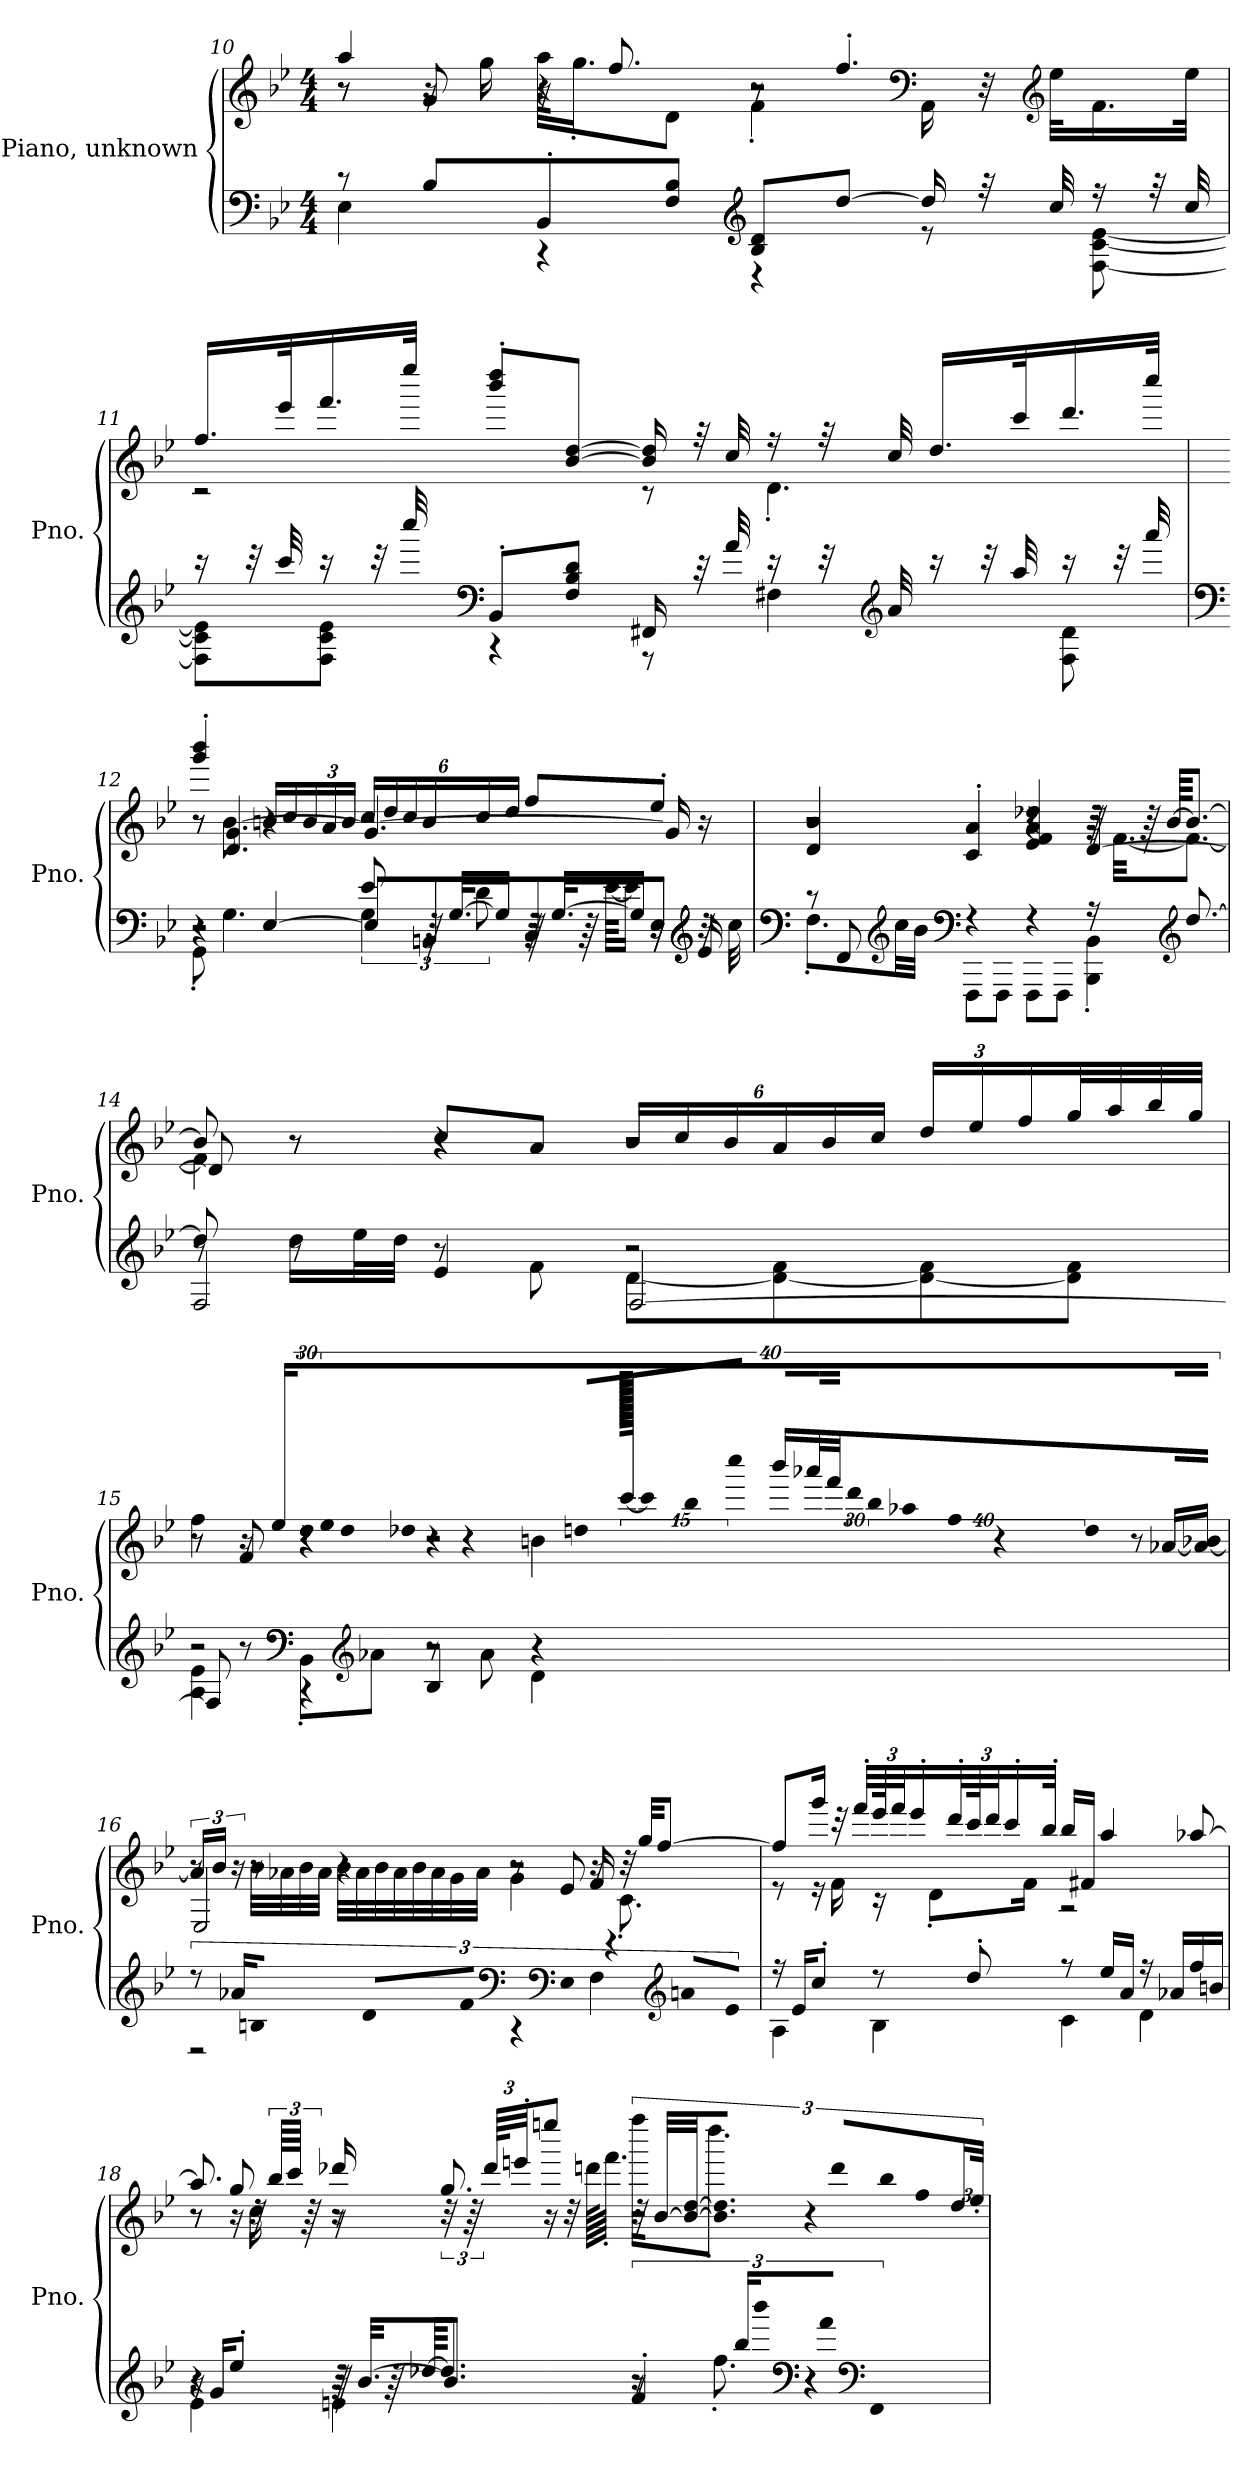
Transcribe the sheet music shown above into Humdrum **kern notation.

**kern	**kern
*part1	*part1
*staff2	*staff1
*I"Piano, unknown	*
*I'Pno.	*
!!LO:LB:g=z
*clefF4	*clefG2
*k[b-e-]	*k[b-e-]
*M4/4	*M4/4
=10	=10
*^	*^
*	*	*	*^
8r	4E-\	4aa/	8r	8r
8B-/L	.	.	16r	8g/
.	.	.	16gg\	.
8BB-'/	4r	16r	32aa\KLL	4r
.	.	.	16.gg'\J	.
.	.	8.ff/	.	.
8F/ 8B-/J	.	.	8d\J	.
*clefG2	*	*	*	*
8B-/ 8d/L	4r	8r	4f'\	2r
[8dd/J	.	4.ff'/	.	.
*	*	*clefF4	*	*
16dd/]	8r	.	16AA\	.
32r	.	.	32r	.
*	*	*clefG2	*	*
32cc/	.	.	32ee-\KLL	.
16r	[8F\ [8c\ [8e-\	.	16.f\	.
32r	.	.	.	.
32cc/	.	.	32ee-\JJk	.
*	*	*	*v	*v
!!LO:LB:g=z
=11	=11	=11	=11
16r	8F\] 8c\] 8e-\]L	16.ff/LL	2r
32r	.	.	.
32ccc/	.	32eee-/K	.
16r	8F\ 8c\ 8e-\J	16.fff/	.
32r	.	.	.
32cccc/	.	32eeee-/JJk	.
*clefF4	*	*	*
8BB-'/L	4r	8bbb-/' 8dddd/'L	.
8F/ 8B-/ 8d/J	.	[8b-/ [8dd/J	.
16FF#X/	8r	16b-/] 16dd/]	8r
32r	.	32r	.
32a/	.	32cc/	.
16r	4F#X\	16r	4.d'\
32r	.	32r	.
*clefG2	*	*	*
32a/	.	32cc/	.
16r	.	16.dd/LL	.
32r	.	.	.
32aa/	.	32ccc/K	.
16r	8F#\ 8d\	16.ddd/	.
32r	.	.	.
32aaa/	.	32cccc/JJk	.
*v	*v	*	*
*	*v	*v
!!LO:LB:g=z
=12	=12
*clefF4	*
*^	*^
*	*^	*	*^
2r	8GG'\	4r	4ggg/' 4bbb-/'	8r	8r
.	4.G\	.	.	8b-\	4.d/ [4.g/
.	.	[4E-/	16bn/LL	4r	.
.	.	.	16cc/	.	.
*	*	*	*Xbrackettup	*	*
.	.	.	24b/	.	.
.	.	.	24a/	.	.
.	.	.	24b/JJ	.	.
8e-/	6G\	8E-/L]	24cc/LL	2r	4.g/_
.	.	.	24dd/	.	.
.	.	.	24cc/	.	.
64r	.	8BBn/	24b/	.	.
[32.G/KLL	.	.	.	.	.
.	12d\	.	24cc/	.	.
16G/JJ]	.	.	.	.	.
.	.	.	24dd/JJ	.	.
64r	32r	8C/	8ff/L	.	.
[32.G/KLL	.	.	.	.	.
.	64r	.	.	.	.
.	[64e-\KKLL	.	.	.	.
16G/JJ]	16e-\JJ]	.	.	.	.
16r	16r	8E-/J	8ee-'/J	.	16g/]
*clefG2	*	*	*	*	*
16e-/	32r	.	.	.	16r
.	32cc\	.	.	.	.
*v	*v	*v	*	*	*
!!LO:PB:g=z	!!	!!
=13	=13	=13	=13
*clefF4	*	*	*
*^	*	*	*
8r	8.F'\L	4d/ 4b-/	2r	2r
8FF/	.	.	.	.
*clefG2	*	*	*	*
.	32cc\LL	.	.	.
.	32b-\JJJ	.	.	.
*clefF4	*	*	*	*
4r	8FFF\L	4c/' 4a/'	.	.
.	8FFF\J	.	.	.
4r	8FFF\L	4e-/ 4f/ 4a/ 4dd-X/	4r	4r
.	8FFF\J	.	.	.
16r	4BBB-\' 4BB-\'	32r	64r	[4d/
.	.	.	[32.f\KKL	.
.	.	64r	.	.
.	.	[64b-/KKKL	.	.
*clefG2	*	*	*	*
[8.dd/	.	8.b-/J_	8.f\J_	.
=14	=14	=14	=14	=14
*	*^	*	*	*
8dd/]	8r	2F/	8b-/]	4f\]	8d/]
8r	16dd\LL	.	8r	.	8r
.	32ee-\L	.	.	.	.
.	32dd\JJJ	.	.	.	.
4e-/	8r	.	8cc/L	4r	4r
.	8f\	.	8a/J	.	.
2r	[8d\L	[2F/	24b-/LL	2r	2r
.	.	.	24cc/	.	.
.	.	.	24b-/	.	.
.	8d\_ 8f\	.	24a/	.	.
.	.	.	24b-/	.	.
.	.	.	24cc/JJ	.	.
.	8d\_ 8f\	.	24dd/LL	.	.
.	.	.	24ee-/	.	.
.	.	.	24ff/	.	.
.	8d\] 8f\J	.	32gg/L	.	.
.	.	.	32aa/	.	.
.	.	.	32bb-/	.	.
.	.	.	32gg/JJJ	.	.
!!LO:LB:g=z	!!	!!
=15	=15	=15	=15	=15	=15
2r	4A\ 4e-\	8F/]	8r	4ff\	8r
.	.	8r	16r	.	8f/
.	.	.	16ee-/LL	.	.
*clefF4	*	*	*	*	*
*	*	*	*brackettup	*	*
!	!	!	!LO:N:vis=64	!	!
.	8BB-'\L	4r	960%17dd/KL	4r	4r
!	!	!	!LO:N:vis=32	!	!
.	.	.	640%23ee-/	.	.
!	!	!	!LO:N:vis=64	!	!
.	.	.	960%17dd/L	.	.
!	!	!	!LO:N:vis=64	!	!
.	.	.	960%17dd-X/JJJJ	.	.
!	!	!	!LO:N:vis=64	!	!
.	.	.	960%17r	.	.
.	.	.	1920ryy	.	.
!	!	!	!LO:N:vis=64	!	!
.	.	.	960%17ddn/KKLL	.	.
*clefG2	*	*	*	*	*
.	8a-X\J	.	[1920ccc/	.	.
.	.	.	1920%79ccc/]	.	.
.	.	.	24bb-/	.	.
.	.	.	24cccc/JJ	.	.
4B-/	8r	2r	16bbb-/LL	4r	2r
.	.	.	32aaa-X/L	.	.
.	.	.	32fff/	.	.
!	!	!	!LO:N:vis=64	!	!
.	8a-\	.	960%17ddd/K	.	.
!	!	!	!LO:N:vis=32	!	!
.	.	.	640%23bb-/	.	.
!	!	!	!LO:N:vis=64	!	!
.	.	.	960%17aa-X/L	.	.
!	!	!	!LO:N:vis=64	!	!
.	.	.	960%17ff/JJJJ	.	.
!	!	!	!LO:N:vis=64	!	!
.	.	.	960%17r	.	.
.	.	.	1920ryy	.	.
!	!	!	!LO:N:vis=64	!	!
.	.	.	960%17dd/	.	.
4r	4d\	.	8r	4bn\	.
.	.	.	[16a-X/LL	.	.
.	.	.	16a-/_ 16b-X/JJ	.	.
*	*v	*v	*	*	*
!!LO:LB:g=z	!!	!!
=16	=16	=16	=16	=16
12r	2r	24a-/LL]	8r	2E-/
.	.	24b-/JJ	.	.
24a-X/KL	.	24r	.	.
8Bn/J	.	8r	32b-\LLL	.
.	.	.	32a-X\	.
.	.	.	32b-\	.
.	.	.	32a-\JJJ	.
8d/L	.	4r	32b-\LLL	.
.	.	.	32a-\	.
.	.	.	32b-\	.
.	.	.	32a-\	.
8f/J	.	.	32b-\	.
.	.	.	32a-\	.
.	.	.	32g\	.
.	.	.	32a-\JJJ	.
*clefF4	*	*	*	*
4E-/	4r	8r	4g\	2r
.	.	8e-/	.	.
8r	4F\	16f/	16r	.
.	.	32r	8.c'\	.
.	.	32gg/KKL	.	.
*clefG2	*	*	*	*
16an/LL	.	[8ff/J	.	.
16e-/JJ	.	.	.	.
*	*	*	*v	*v
!!LO:LB:g=z
=17	=17	=17	=17
16r	4A\	8ff/L]	8r
16e-/KL	.	.	.
8cc'/J	.	16ggg/Jk	16r
.	.	32r	16f\
.	.	32fff'/LLL	.
*	*	*Xbrackettup	*
8r	4B-\	96eee-/K	16r
.	.	48fff/J	.
.	.	16eee-'/	.
.	.	.	8d'\L
.	.	32ddd'/L	.
8dd'/	.	96ccc/K	.
.	.	48ddd/J	.
.	.	16ccc'/	.
.	.	.	16f\Jk
.	.	32bb-'/JJk	.
8r	4c\	16bb-/LL	2r
.	.	16f#X/JJ	.
16ee-/LL	.	4aa/	.
16a/JJ	.	.	.
16r	4d\	.	.
16a-X/LL	.	.	.
16ff/	.	[8aa-X/	.
16bn/JJ	.	.	.
!!LO:LB:g=z
=18	=18	=18	=18
*	*^	*	*^
16r	4e-\	4r	8.aa-/]	8r	8r
16g/KL	.	.	.	.	.
8ee-'/J	.	.	.	16r	8gg/
.	.	.	32r	16cc\	.
*	*	*	*brackettup	*	*
.	.	.	96bb-/LLLL	.	.
.	.	.	96ccc/JJJJ	.	.
.	.	.	96r	.	.
32r	4en\	64r	16ddd-X/	8r	16r
.	.	[32.b-/KKL	.	.	.
64r	.	.	.	.	.
[64dd-X/KKKL	.	.	.	.	.
8.dd-/J]	.	8.b-/J]	48r	.	8.gg/
.	.	.	96r	.	.
.	.	.	96ddd-/KLLL	.	.
.	.	.	48eeen'/JJ	.	.
.	.	.	8eeeen/J	16r	.
.	.	.	.	32r	.
.	.	.	.	128dddn\KLLLL	.
.	.	.	.	64.fff'\JJJJ	.
12r	16r	4f'/	48r	16ffff\KL	2r
.	.	.	[48b-/LLL	.	.
.	.	.	48b-/_ [48dd/JJ	.	.
.	8.ff'\	.	8.b-/] 8.dd/]J	8.dddd'\J	.
24bb-/LL	.	.	.	.	.
16bbb-/	.	.	.	.	.
16fff/JJ	.	.	.	.	.
*clefF4	*	*	*	*	*
4FF/	4r	4r	16ddd/LL	4r	.
.	.	.	16bb-/	.	.
.	.	.	16ff/	.	.
*	*	*	*Xbrackettup	*	*
.	.	.	24dd/	.	.
.	.	.	48ee-'/JJk	.	.
*v	*v	*v	*	*	*
*	*v	*v	*v
=	=
*-	*-
